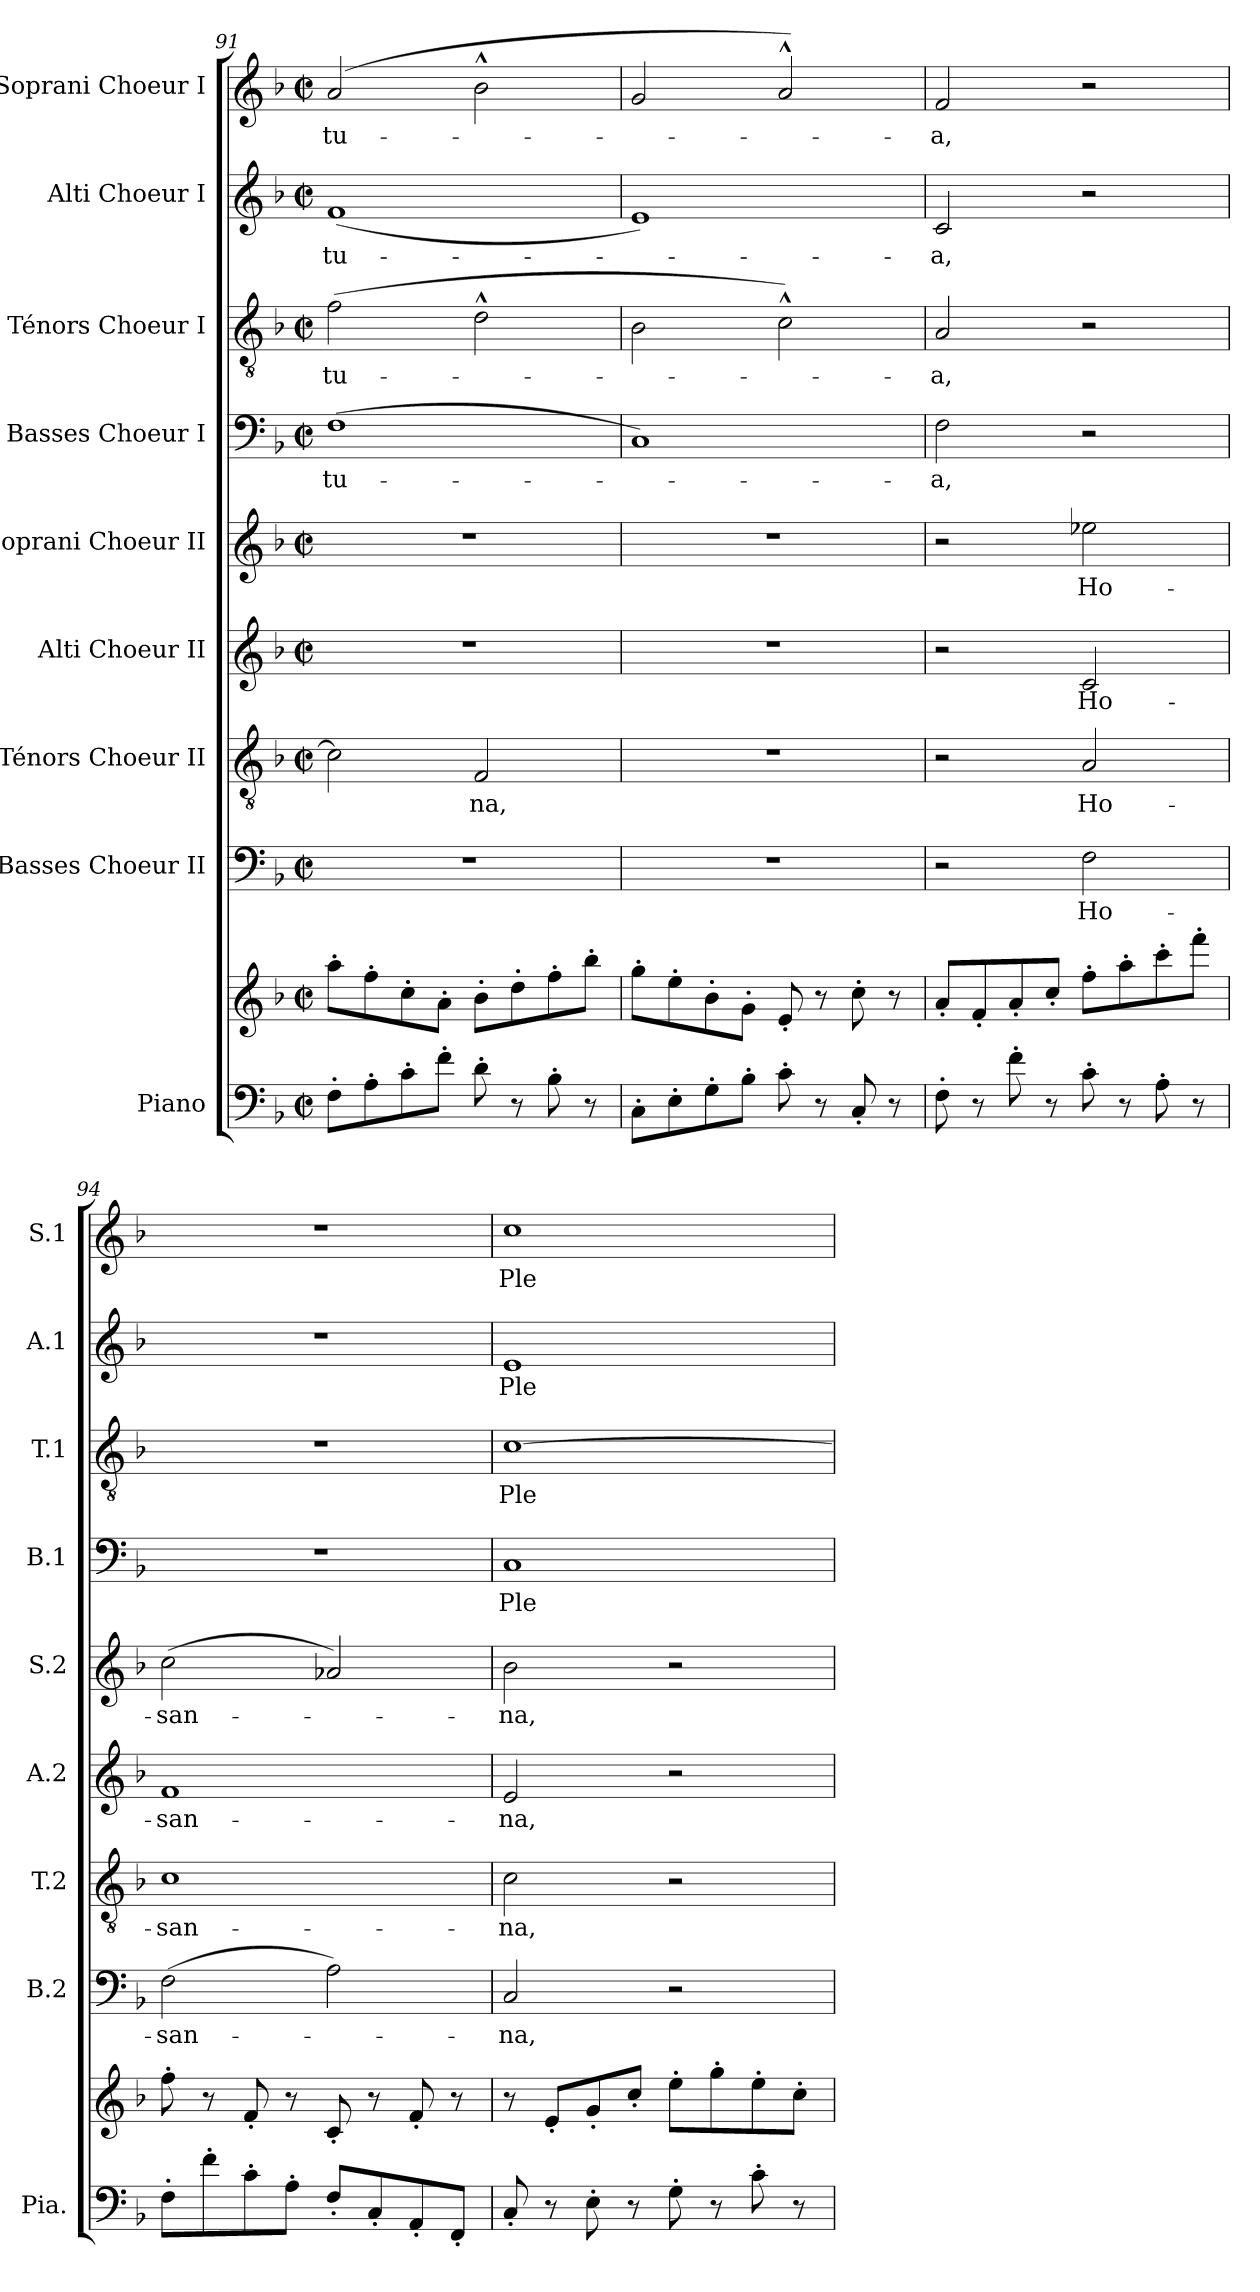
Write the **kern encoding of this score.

**kern	**kern	**kern	**text	**kern	**text	**kern	**text	**kern	**text	**kern	**text	**kern	**text	**kern	**text	**kern	**text
*part9	*part9	*part8	*part8	*part7	*part7	*part6	*part6	*part5	*part5	*part4	*part4	*part3	*part3	*part2	*part2	*part1	*part1
*staff10	*staff9	*staff8	*staff8	*staff7	*staff7	*staff6	*staff6	*staff5	*staff5	*staff4	*staff4	*staff3	*staff3	*staff2	*staff2	*staff1	*staff1
*I"Piano	*	*I"Basses Choeur II	*	*I"Ténors Choeur II	*	*I"Alti Choeur II	*	*I"Soprani Choeur II	*	*I"Basses Choeur I	*	*I"Ténors Choeur I	*	*I"Alti Choeur I	*	*I"Soprani Choeur I	*
*I'Pia.	*	*I'B.2	*	*I'T.2	*	*I'A.2	*	*I'S.2	*	*I'B.1	*	*I'T.1	*	*I'A.1	*	*I'S.1	*
*clefF4	*clefG2	*clefF4	*	*clefGv2	*	*clefG2	*	*clefG2	*	*clefF4	*	*clefGv2	*	*clefG2	*	*clefG2	*
*	*	*	*	*	*	*	*	*ITrd2c3	*	*	*	*	*	*	*	*	*
*k[b-]	*k[b-]	*k[b-]	*	*k[b-]	*	*k[b-]	*	*k[f#c#]	*	*k[b-]	*	*k[b-]	*	*k[b-]	*	*k[b-]	*
*M2/2	*M2/2	*M2/2	*	*M2/2	*	*M2/2	*	*M2/2	*	*M2/2	*	*M2/2	*	*M2/2	*	*M2/2	*
*met(c|)	*met(c|)	*met(c|)	*	*met(c|)	*	*met(c|)	*	*met(c|)	*	*met(c|)	*	*met(c|)	*	*met(c|)	*	*met(c|)	*
=91	=91	=91	=91	=91	=91	=91	=91	=91	=91	=91	=91	=91	=91	=91	=91	=91	=91
8F'\L	8aa'\L	1r	.	2c\]	.	1r	.	1r	.	(1F	tu-	(2f\	tu-	(>1f	tu-	(2ai/	tu-
8A'\	8ff'\	.	.	.	.	.	.	.	.	.	.	.	.	.	.	.	.
8c'\	8cc'\	.	.	.	.	.	.	.	.	.	.	.	.	.	.	.	.
8f'\J	8a'\J	.	.	.	.	.	.	.	.	.	.	.	.	.	.	.	.
8d'\	8b-'\L	.	.	2F/	-na,	.	.	.	.	.	.	2d^^\	.	.	.	2b-^^i\	.
8r	8dd'\	.	.	.	.	.	.	.	.	.	.	.	.	.	.	.	.
8B-'\	8ff'\	.	.	.	.	.	.	.	.	.	.	.	.	.	.	.	.
8r	8bb-'\J	.	.	.	.	.	.	.	.	.	.	.	.	.	.	.	.
!!LO:PB:g=z
=92	=92	=92	=92	=92	=92	=92	=92	=92	=92	=92	=92	=92	=92	=92	=92	=92	=92
8C'\L	8gg'\L	1r	.	1r	.	1r	.	1r	.	1C)	.	2B-\	.	1e)	.	2gi/	.
8E'\	8ee'\	.	.	.	.	.	.	.	.	.	.	.	.	.	.	.	.
8G'\	8b-'\	.	.	.	.	.	.	.	.	.	.	.	.	.	.	.	.
8B-'\J	8g'\J	.	.	.	.	.	.	.	.	.	.	.	.	.	.	.	.
8c'\	8e'/	.	.	.	.	.	.	.	.	.	.	2c^^\)	.	.	.	2a^^i/)	.
8r	8r	.	.	.	.	.	.	.	.	.	.	.	.	.	.	.	.
8C'/	8cc'\	.	.	.	.	.	.	.	.	.	.	.	.	.	.	.	.
8r	8r	.	.	.	.	.	.	.	.	.	.	.	.	.	.	.	.
=93	=93	=93	=93	=93	=93	=93	=93	=93	=93	=93	=93	=93	=93	=93	=93	=93	=93
*	*	*^	*	*^	*	*^	*	*	*	*	*	*	*	*	*	*	*
8F'\	8a'/L	2r	2ryy	.	2r	2ryy	.	2r	2ryy	.	2r	.	2F\	-a,	2A/	-a,	2c/	-a,	2fi/	-a,
8r	8f'/	.	.	.	.	.	.	.	.	.	.	.	.	.	.	.	.	.	.	.
8f'\	8a'/	.	.	.	.	.	.	.	.	.	.	.	.	.	.	.	.	.	.	.
8r	8cc'/J	.	.	.	.	.	.	.	.	.	.	.	.	.	.	.	.	.	.	.
8c'\	8ff'\L	2F\	2ryy	Ho-	2A/	2ryy	Ho-	2c/	2ryy	Ho-	2ccni\	Ho-	2r	.	2r	.	2r	.	2r	.
8r	8aa'\	.	.	.	.	.	.	.	.	.	.	.	.	.	.	.	.	.	.	.
8A'\	8ccc'\	.	.	.	.	.	.	.	.	.	.	.	.	.	.	.	.	.	.	.
8r	8fff'\J	.	.	.	.	.	.	.	.	.	.	.	.	.	.	.	.	.	.	.
*	*	*v	*v	*	*	*	*	*v	*v	*	*	*	*	*	*	*	*	*	*	*
*	*	*	*	*v	*v	*	*	*	*	*	*	*	*	*	*	*	*	*
=94	=94	=94	=94	=94	=94	=94	=94	=94	=94	=94	=94	=94	=94	=94	=94	=94	=94
8F'\L	8ff'\	(2F\	-san-	1c	-san-	1f	-san-	(2ai\	-san-	1r	.	1r	.	1r	.	1r	.
8f'\	8r	.	.	.	.	.	.	.	.	.	.	.	.	.	.	.	.
8c'\	8f'/	.	.	.	.	.	.	.	.	.	.	.	.	.	.	.	.
8A'\J	8r	.	.	.	.	.	.	.	.	.	.	.	.	.	.	.	.
8F'/L	8c'/	2A\)	.	.	.	.	.	2fni/)	.	.	.	.	.	.	.	.	.
8C'/	8r	.	.	.	.	.	.	.	.	.	.	.	.	.	.	.	.
8AA'/	8f'/	.	.	.	.	.	.	.	.	.	.	.	.	.	.	.	.
8FF'/J	8r	.	.	.	.	.	.	.	.	.	.	.	.	.	.	.	.
=95	=95	=95	=95	=95	=95	=95	=95	=95	=95	=95	=95	=95	=95	=95	=95	=95	=95
8C'/	8r	2C/	-na,	2c\	-na,	2e/	-na,	2gi\	-na,	1C	Ple-	[1c	Ple-	1e	Ple-	1cci	Ple-
8r	8e'/L	.	.	.	.	.	.	.	.	.	.	.	.	.	.	.	.
8E'\	8g'/	.	.	.	.	.	.	.	.	.	.	.	.	.	.	.	.
8r	8cc'/J	.	.	.	.	.	.	.	.	.	.	.	.	.	.	.	.
8G'\	8ee'\L	2r	.	2r	.	2r	.	2r	.	.	.	.	.	.	.	.	.
8r	8gg'\	.	.	.	.	.	.	.	.	.	.	.	.	.	.	.	.
8c'\	8ee'\	.	.	.	.	.	.	.	.	.	.	.	.	.	.	.	.
8r	8cc'\J	.	.	.	.	.	.	.	.	.	.	.	.	.	.	.	.
=	=	=	=	=	=	=	=	=	=	=	=	=	=	=	=	=	=
*-	*-	*-	*-	*-	*-	*-	*-	*-	*-	*-	*-	*-	*-	*-	*-	*-	*-
